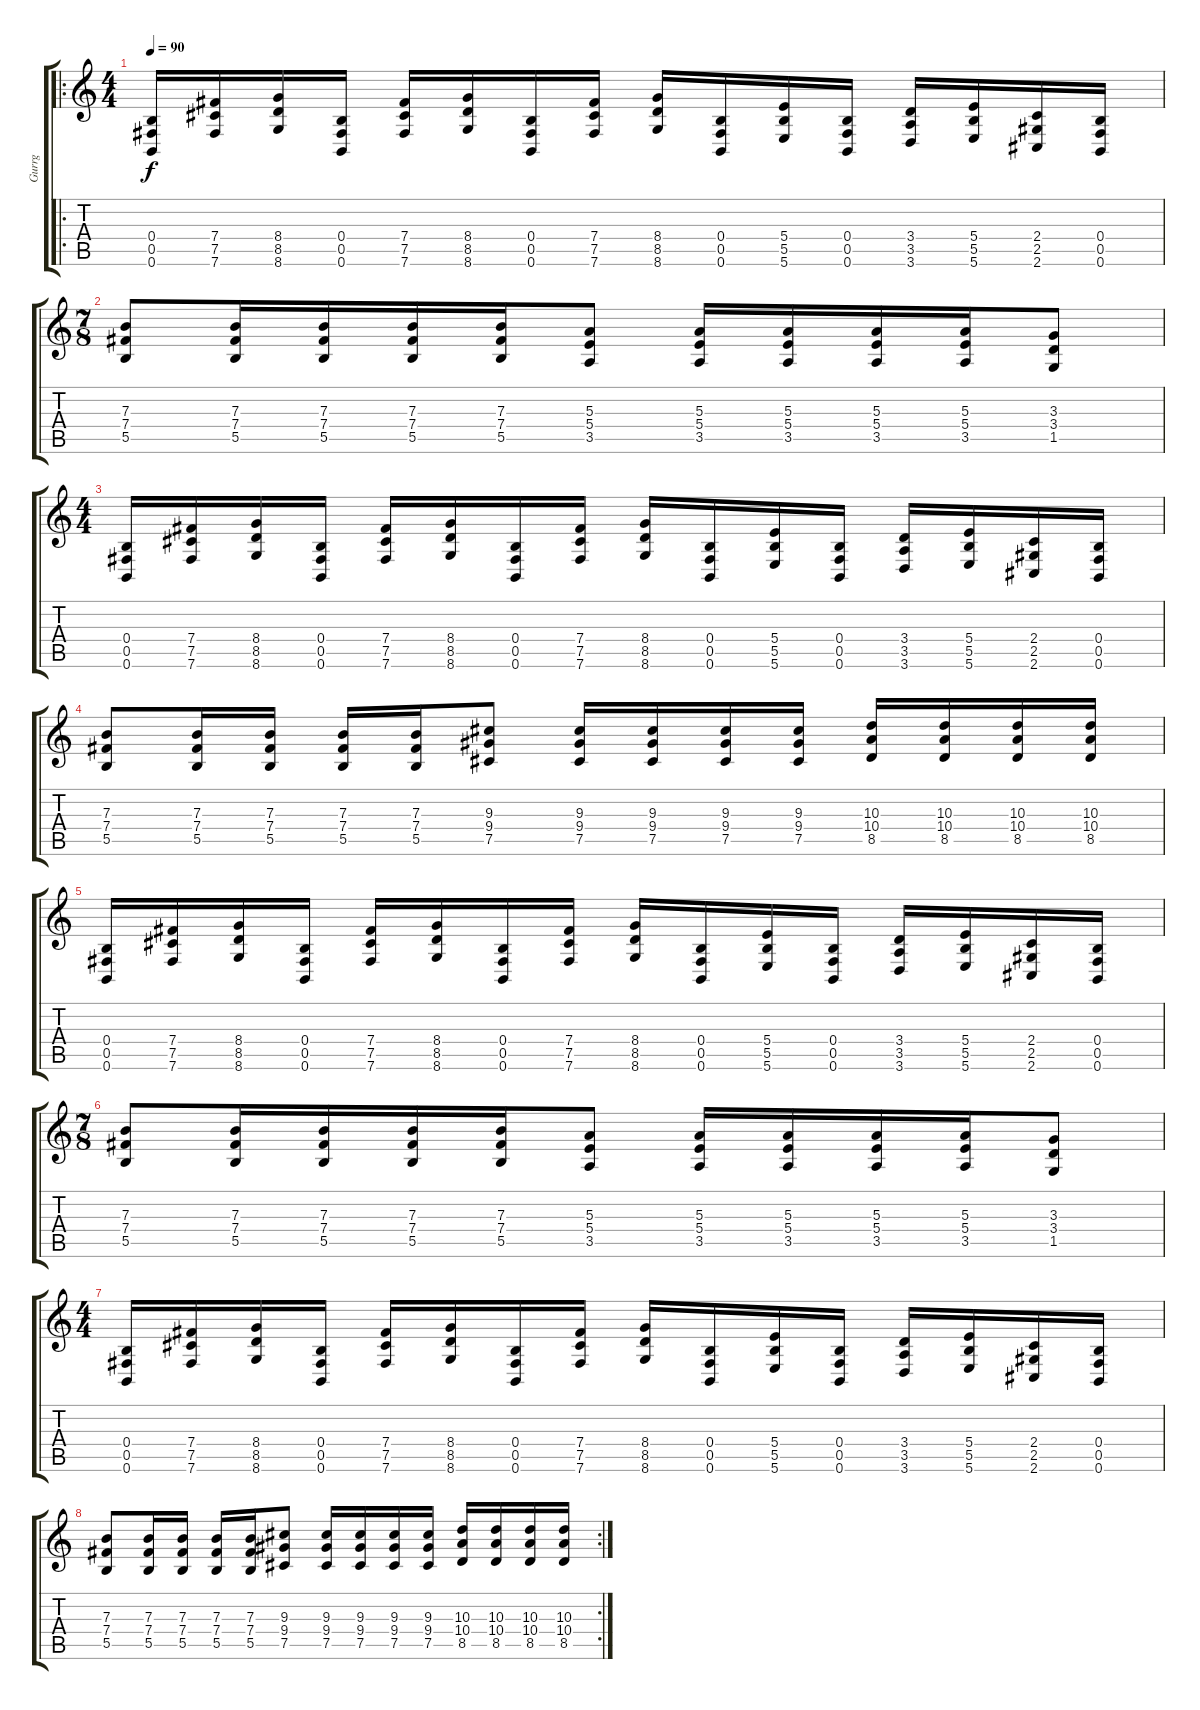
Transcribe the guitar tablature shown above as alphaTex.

\track ("Gurrg" "Gurrg") {instrument overdrivenguitar}
\staff {score tabs}
\tuning (Db4 Ab3 E3 B2 Gb2 B1) {hide}
\ro
\ts (4 4)
\tempo 90
\clef g2
\ks c
(0.4 0.5 0.6).16{dy f} (7.4 7.5 7.6).16 (8.4 8.5 8.6).16 (0.4 0.5 0.6).16 (7.4 7.5 7.6).16 (8.4 8.5 8.6).16 (0.4 0.5 0.6).16 (7.4 7.5 7.6).16 (8.4 8.5 8.6).16 (0.4 0.5 0.6).16 (5.4 5.5 5.6).16 (0.4 0.5 0.6).16 (3.4 3.5 3.6).16 (5.4 5.5 5.6).16 (2.4 2.5 2.6).16 (0.4 0.5 0.6).16 |
\ts (7 8)
(7.3 7.4 5.5).8 (7.3 7.4 5.5).16 (7.3 7.4 5.5).16 (7.3 7.4 5.5).16 (7.3 7.4 5.5).16 (5.3 5.4 3.5).8 (5.3 5.4 3.5).16 (5.3 5.4 3.5).16 (5.3 5.4 3.5).16 (5.3 5.4 3.5).16 (3.3 3.4 1.5).8 |
\ts (4 4)
(0.4 0.5 0.6).16 (7.4 7.5 7.6).16 (8.4 8.5 8.6).16 (0.4 0.5 0.6).16 (7.4 7.5 7.6).16 (8.4 8.5 8.6).16 (0.4 0.5 0.6).16 (7.4 7.5 7.6).16 (8.4 8.5 8.6).16 (0.4 0.5 0.6).16 (5.4 5.5 5.6).16 (0.4 0.5 0.6).16 (3.4 3.5 3.6).16 (5.4 5.5 5.6).16 (2.4 2.5 2.6).16 (0.4 0.5 0.6).16 |
(7.3 7.4 5.5).8 (7.3 7.4 5.5).16 (7.3 7.4 5.5).16 (7.3 7.4 5.5).16 (7.3 7.4 5.5).16 (9.3 9.4 7.5).8 (9.3 9.4 7.5).16 (9.3 9.4 7.5).16 (9.3 9.4 7.5).16 (9.3 9.4 7.5).16 (10.3 10.4 8.5).16 (10.3 10.4 8.5).16 (10.3 10.4 8.5).16 (10.3 10.4 8.5).16 |
(0.4 0.5 0.6).16 (7.4 7.5 7.6).16 (8.4 8.5 8.6).16 (0.4 0.5 0.6).16 (7.4 7.5 7.6).16 (8.4 8.5 8.6).16 (0.4 0.5 0.6).16 (7.4 7.5 7.6).16 (8.4 8.5 8.6).16 (0.4 0.5 0.6).16 (5.4 5.5 5.6).16 (0.4 0.5 0.6).16 (3.4 3.5 3.6).16 (5.4 5.5 5.6).16 (2.4 2.5 2.6).16 (0.4 0.5 0.6).16 |
\ts (7 8)
(7.3 7.4 5.5).8 (7.3 7.4 5.5).16 (7.3 7.4 5.5).16 (7.3 7.4 5.5).16 (7.3 7.4 5.5).16 (5.3 5.4 3.5).8 (5.3 5.4 3.5).16 (5.3 5.4 3.5).16 (5.3 5.4 3.5).16 (5.3 5.4 3.5).16 (3.3 3.4 1.5).8 |
\ts (4 4)
(0.4 0.5 0.6).16 (7.4 7.5 7.6).16 (8.4 8.5 8.6).16 (0.4 0.5 0.6).16 (7.4 7.5 7.6).16 (8.4 8.5 8.6).16 (0.4 0.5 0.6).16 (7.4 7.5 7.6).16 (8.4 8.5 8.6).16 (0.4 0.5 0.6).16 (5.4 5.5 5.6).16 (0.4 0.5 0.6).16 (3.4 3.5 3.6).16 (5.4 5.5 5.6).16 (2.4 2.5 2.6).16 (0.4 0.5 0.6).16 |
\rc 2
(7.3 7.4 5.5).8 (7.3 7.4 5.5).16 (7.3 7.4 5.5).16 (7.3 7.4 5.5).16 (7.3 7.4 5.5).16 (9.3 9.4 7.5).8 (9.3 9.4 7.5).16 (9.3 9.4 7.5).16 (9.3 9.4 7.5).16 (9.3 9.4 7.5).16 (10.3 10.4 8.5).16 (10.3 10.4 8.5).16 (10.3 10.4 8.5).16 (10.3 10.4 8.5).16
